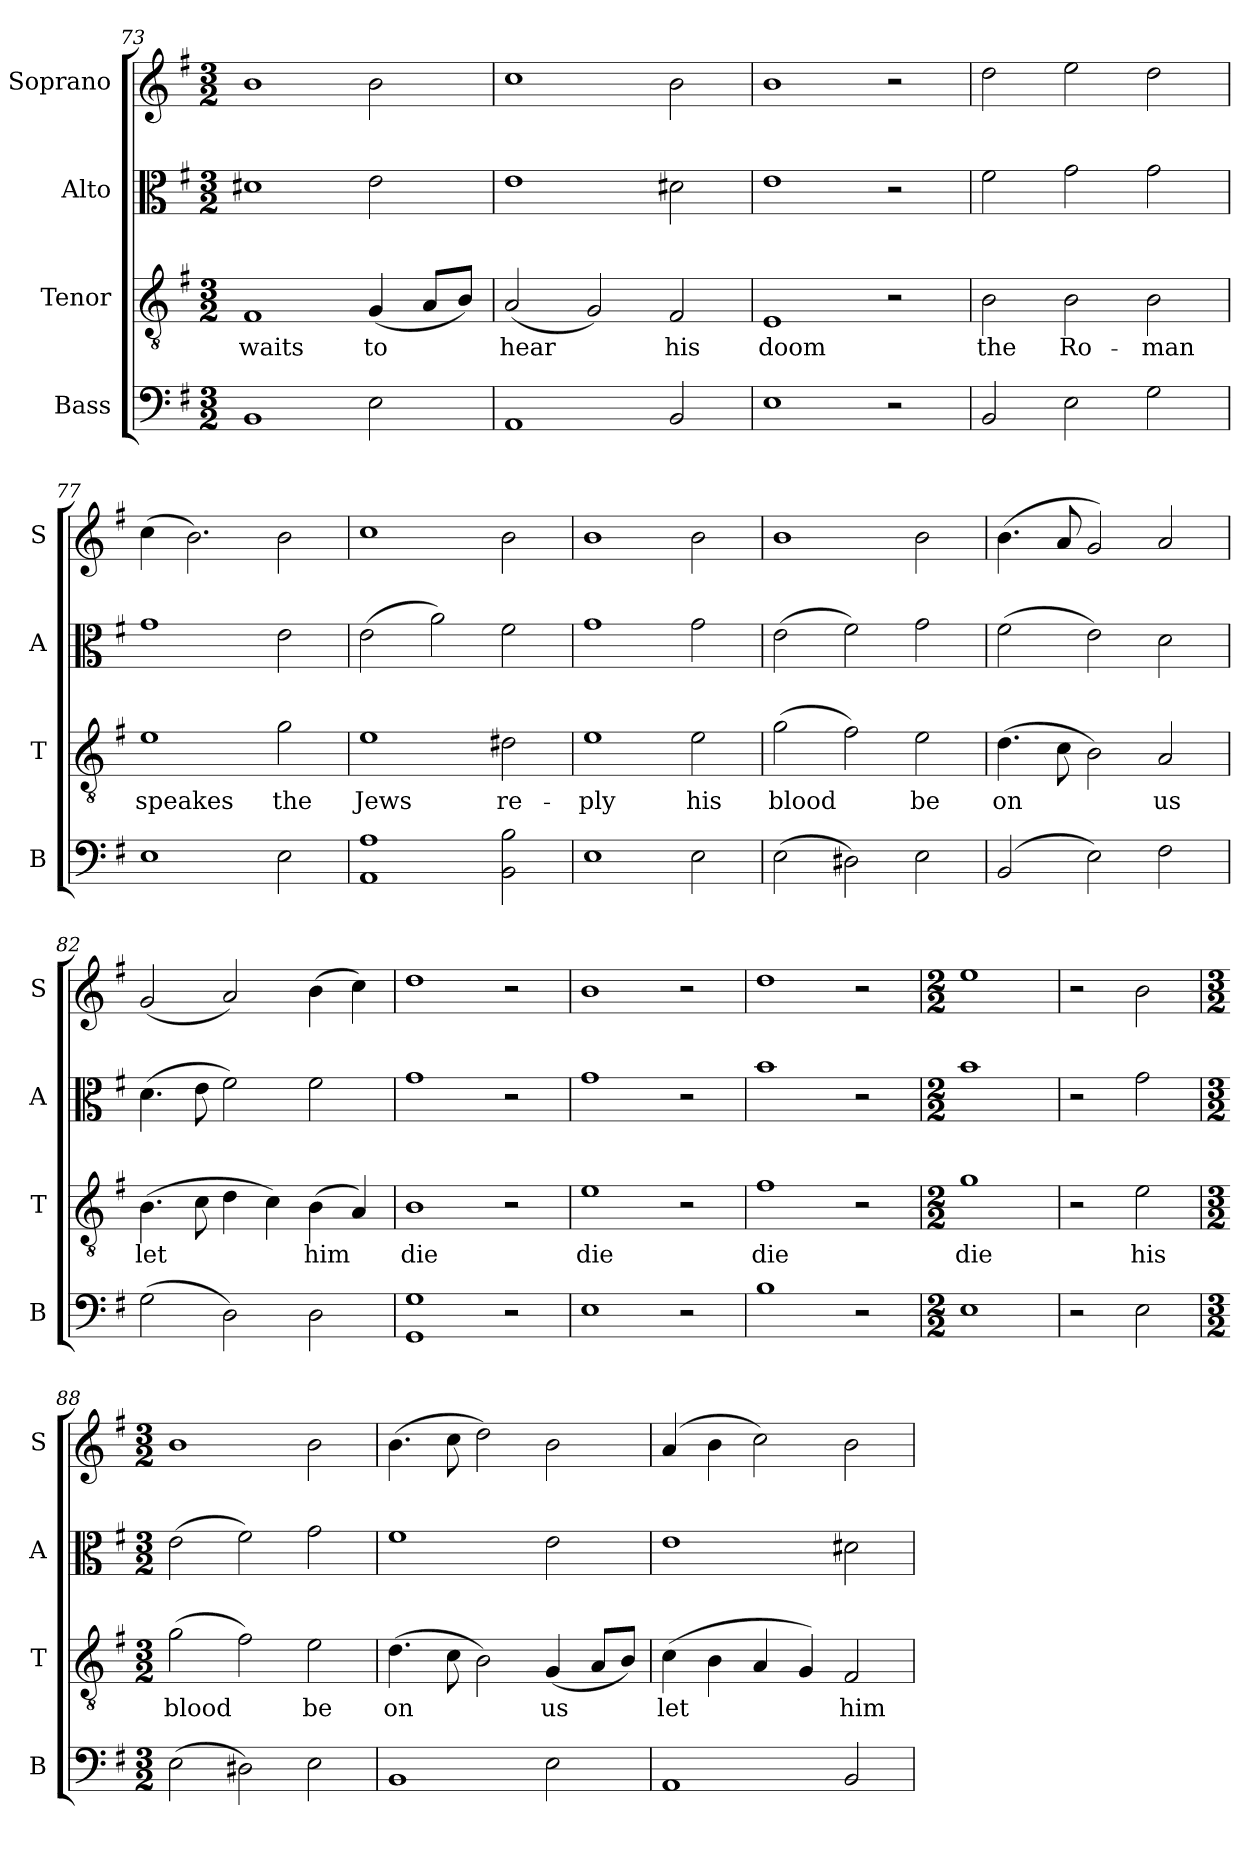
**kern	**kern	**text	**kern	**kern
*part4	*part3	*part3	*part2	*part1
*staff4	*staff3	*staff3	*staff2	*staff1
*I"Bass	*I"Tenor	*	*I"Alto	*I"Soprano
*I'B	*I'T	*	*I'A	*I'S
!!LO:PB:g=z
*clefF4	*clefGv2	*	*clefC3	*clefG2
*k[f#]	*k[f#]	*	*k[f#]	*k[f#]
*G:	*G:	*	*G:	*G:
*M3/2	*M3/2	*	*M3/2	*M3/2
=73	=73	=73	=73	=73
1BB	1F#	waits	1d#X	1b
2E\	(4G/	to	2e\	2b\
.	8A/L	.	.	.
.	8B/J)	.	.	.
=74	=74	=74	=74	=74
1AA	(2A/	hear	1e	1cc
.	2G/)	.	.	.
2BB/	2F#/	his	2d#X\	2b\
=75	=75	=75	=75	=75
1E	1E	doom	1e	1b
2r	2r	.	2r	2r
=76	=76	=76	=76	=76
2BB/	2B\	the	2f#\	2dd\
2E\	2B\	Ro-	2g\	2ee\
2G\	2B\	-man	2g\	2dd\
=77	=77	=77	=77	=77
1E	1e	speakes	1g	(4cc\
.	.	.	.	2.b\)
2E\	2g\	the	2e\	2b\
=78	=78	=78	=78	=78
1AA 1A	1e	Jews	(2e\	1cc
.	.	.	2a\)	.
2BB\ 2B\	2d#X\	re-	2f#\	2b\
!!LO:PB:g=z
=79	=79	=79	=79	=79
1E	1e	-ply	1g	1b
2E\	2e\	his	2g\	2b\
!!LO:PB:g=z
=80	=80	=80	=80	=80
(2E\	(2g\	blood	(2e\	1b
2D#X\)	2f#\)	.	2f#\)	.
2E\	2e\	be	2g\	2b\
=81	=81	=81	=81	=81
(2BB/	(4.d\	on	(2f#\	(4.b\
.	8c\	.	.	8a/
2E\)	2B\)	.	2e\)	2g/)
2F#\	2A/	us	2d\	2a/
=82	=82	=82	=82	=82
(2G\	(4.B\	let	(4.d\	(2g/
.	8c\	.	8e\	.
2D\)	4d\	.	2f#\)	2a/)
.	4c\)	.	.	.
2D\	(4B\	him	2f#\	(4b\
.	4A/)	.	.	4cc\)
=83	=83	=83	=83	=83
1GG 1G	1B	die	1g	1dd
2r	2r	.	2r	2r
=84	=84	=84	=84	=84
1E	1e	die	1g	1b
2r	2r	.	2r	2r
=85	=85	=85	=85	=85
1B	1f#	die	1b	1dd
2r	2r	.	2r	2r
=86	=86	=86	=86	=86
*M2/2	*M2/2	*	*M2/2	*M2/2
1E	1g	die	1b	1ee
!!LO:PB:g=z
=87	=87	=87	=87	=87
2r	2r	.	2r	2r
2E\	2e\	his	2g\	2b\
=88	=88	=88	=88	=88
*M3/2	*M3/2	*	*M3/2	*M3/2
(2E\	(2g\	blood	(2e\	1b
2D#X\)	2f#\)	.	2f#\)	.
2E\	2e\	be	2g\	2b\
=89	=89	=89	=89	=89
1BB	(4.d\	on	1f#	(4.b\
.	8c\	.	.	8cc\
.	2B\)	.	.	2dd\)
2E\	(4G/	us	2e\	2b\
.	8A/L	.	.	.
.	8B/J)	.	.	.
=90	=90	=90	=90	=90
1AA	(4c\	let	1e	(4a/
.	4B\	.	.	4b\
.	4A/	.	.	2cc\)
.	4G/)	.	.	.
2BB/	2F#/	him	2d#X\	2b\
=	=	=	=	=
*-	*-	*-	*-	*-
